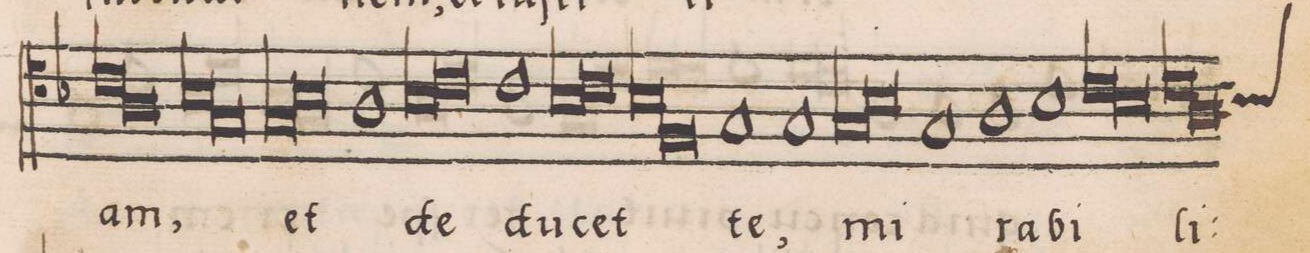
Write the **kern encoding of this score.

**kern	**text
*I"TENOR	*
*clefC4	*
*k[b-]	*
*met(C)	*
*M2/1	*
1c	-am,
=20-	=20-
1A	.
*Xlig	*
*lig	*
1B-	.
=21-	=21-
1G	.
*Xlig	*
*lig	*
1G	et
=22-	=22-
1B-	.
*Xlig	*
1A	.
=23-	=23-
*lig	*
1B-	de-
1c	.
*Xlig	*
=24-	=24-
1c	-du-
*lig	*
1B-	-cet
=25-	=25-
1c	.
*Xlig	*
*lig	*
1B-	.
=26-	=26-
1F	.
*Xlig	*
1G	te,
=27-	=27-
1G	.
*lig	*
1G	mi-
=28-	=28-
1B-	.
*Xlig	*
1G	.
=29-	=29-
1A	-ra-
1B-	-bi-
=30-	=30-
*lig	*
1c	.
1B-	.
*Xlig	*
=31-	=31-
*lig	*
1c	-li-
*custos:B-	*
1A	.
*Xlig	*
=32-	=32-
*lig	*
*-	*-
